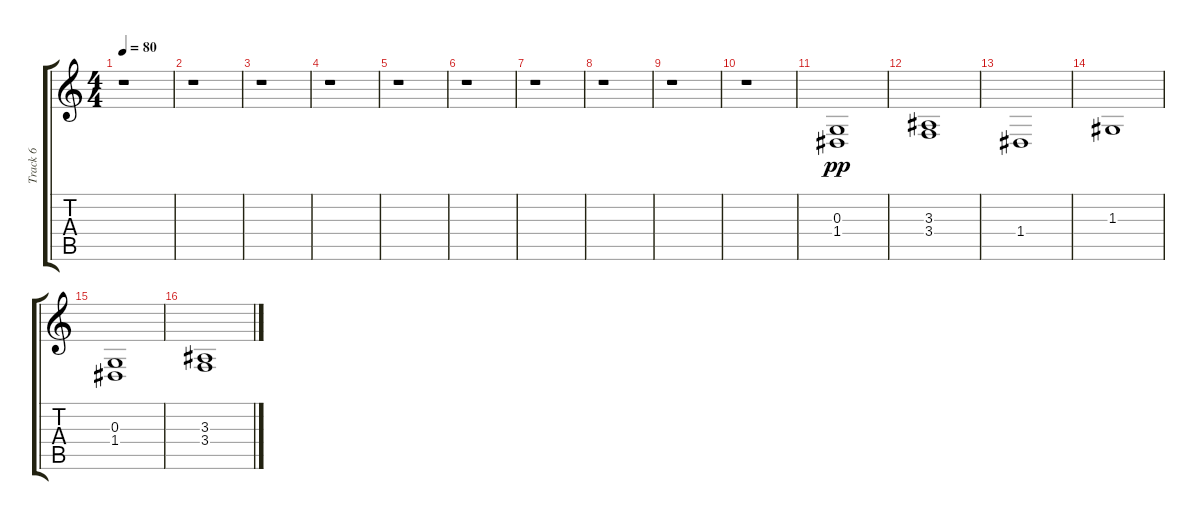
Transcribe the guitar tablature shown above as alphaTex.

\track ("Track 6" "Track 6") {instrument stringensemble2}
\staff {score tabs}
\tuning (E4 B3 G3 D3 A2 E2) {hide}
\ts (4 4)
\tempo 80
\clef g2
\ks c
r.1{dy pp instrument stringensemble2} |
r.1 |
r.1 |
r.1 |
r.1 |
r.1 |
r.1 |
r.1 |
r.1 |
r.1 |
(0.3 1.4).1 |
(3.3 3.4).1 |
1.4.1 |
1.3.1 |
(0.3 1.4).1 |
(3.3 3.4).1
